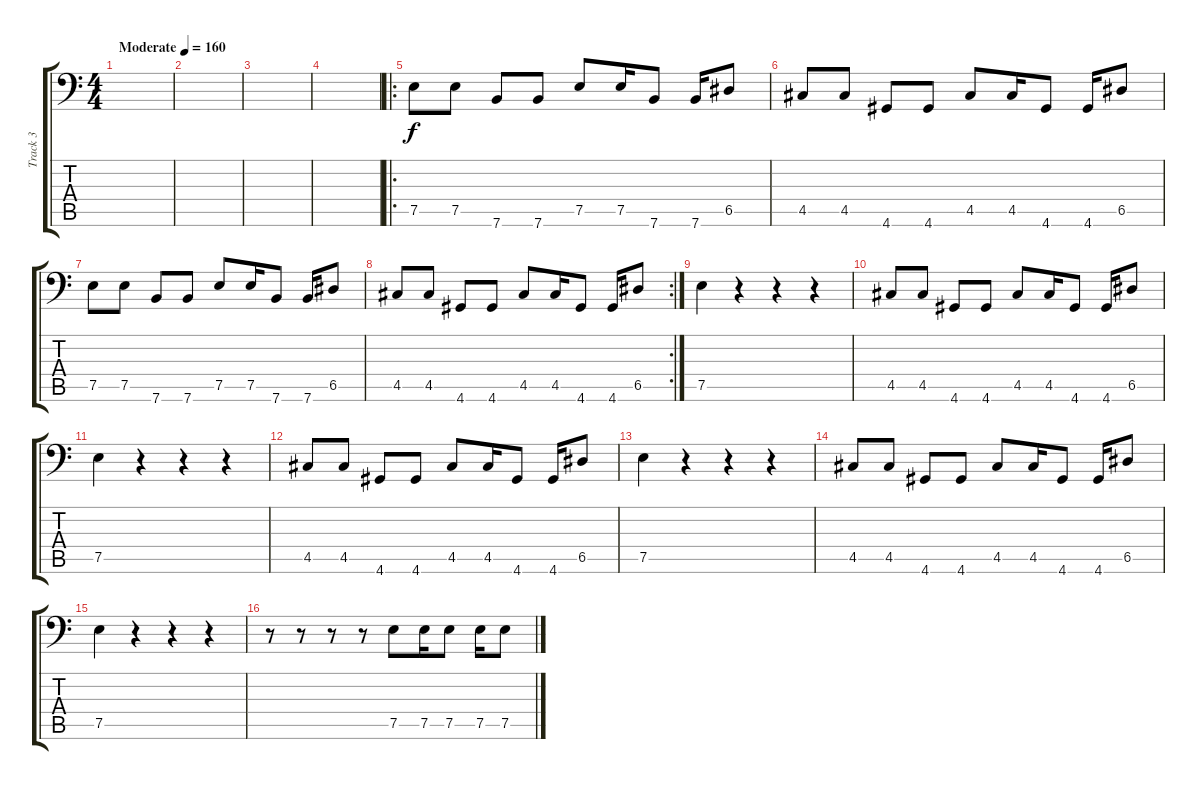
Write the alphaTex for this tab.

\track ("Track 3" "Track 3") {instrument electricbassfinger}
\staff {score tabs}
\tuning (E3 B2 G2 D2 A1 E1) {hide}
\ts (4 4)
\tempo (160 "Moderate")
\clef f4
\ks c
|
|
|
|
\ro
7.5.8 7.5.8 7.6.8 7.6.8 7.5.8 7.5.16 7.6.8 7.6.16 6.5.8 |
4.5.8 4.5.8 4.6.8 4.6.8 4.5.8 4.5.16 4.6.8 4.6.16 6.5.8 |
7.5.8 7.5.8 7.6.8 7.6.8 7.5.8 7.5.16 7.6.8 7.6.16 6.5.8 |
\rc 2
4.5.8 4.5.8 4.6.8 4.6.8 4.5.8 4.5.16 4.6.8 4.6.16 6.5.8 |
7.5.4 r.4 r.4 r.4 |
4.5.8 4.5.8 4.6.8 4.6.8 4.5.8 4.5.16 4.6.8 4.6.16 6.5.8 |
7.5.4 r.4 r.4 r.4 |
4.5.8 4.5.8 4.6.8 4.6.8 4.5.8 4.5.16 4.6.8 4.6.16 6.5.8 |
7.5.4 r.4 r.4 r.4 |
4.5.8 4.5.8 4.6.8 4.6.8 4.5.8 4.5.16 4.6.8 4.6.16 6.5.8 |
7.5.4 r.4 r.4 r.4 |
r.8 r.8 r.8 r.8 7.5.8 7.5.16 7.5.8 7.5.16 7.5.8
